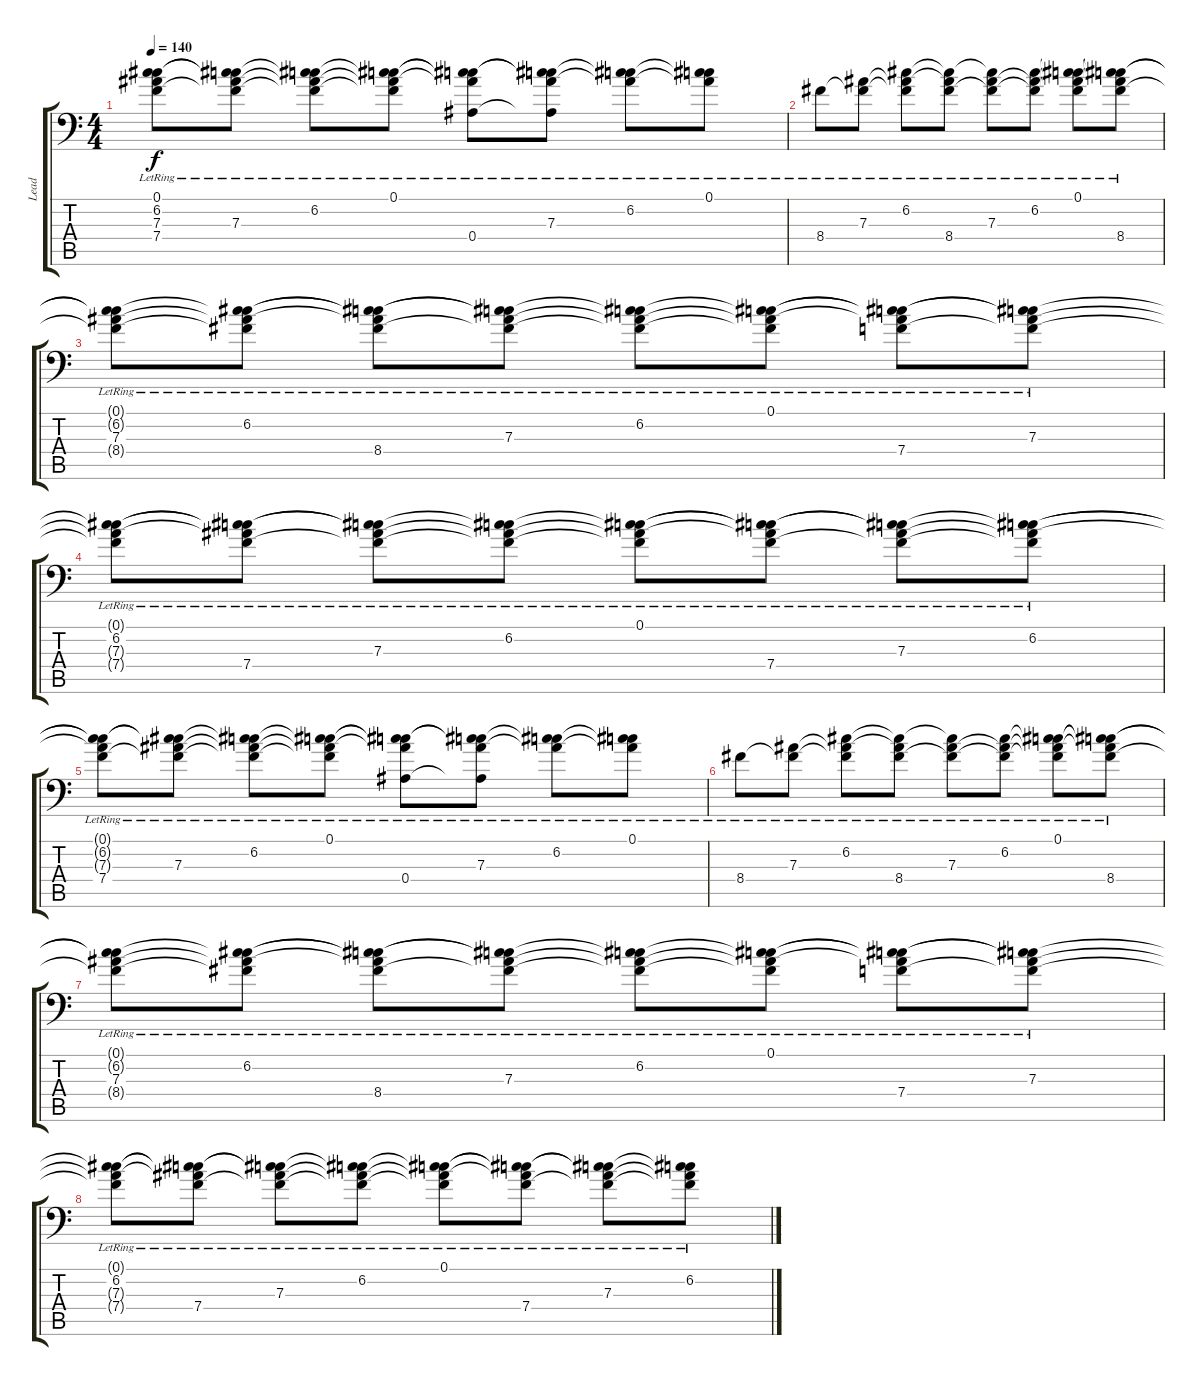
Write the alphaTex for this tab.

\track ("Lead" "Lead") {instrument distortionguitar}
\staff {score tabs}
\tuning (C4 G3 Eb3 Bb2 F2 Bb1) {hide}
\ts (4 4)
\tempo 140
\clef f4
\ks c
(0.1{lr t} 6.2{lr t} 7.3{lr t} 7.4{lr}).8{dy f} (0.1{lr t} 6.2{lr t} 7.3{lr} 7.4{lr t}).8 (0.1{lr t} 6.2{lr} 7.3{lr t} 7.4{lr t}).8 (0.1{lr} 6.2{lr t} 7.3{lr t} 7.4{lr t}).8 (0.1{lr t} 6.2{lr t} 7.3{lr t} 0.4{lr}).8 (0.1{lr t} 6.2{lr t} 7.3{lr} 0.4{lr t}).8 (0.1{lr t} 6.2{lr} 7.3{lr t}).8 (0.1{lr} 6.2{lr t} 7.3{lr t}).8 |
8.4{lr}.8 (7.3{lr} 8.4{lr t}).8 (6.2{lr} 7.3{lr t} 8.4{lr t}).8 (6.2{lr t} 7.3{lr t} 8.4{lr}).8 (6.2{lr t} 7.3{lr} 8.4{lr t}).8 (6.2{lr} 7.3{lr t} 8.4{lr t}).8 (0.1{lr} 6.2{lr t} 7.3{lr t} 8.4{lr t}).8 (0.1{lr t} 6.2{lr t} 7.3{lr t} 8.4{lr}).8 |
(0.1{lr t} 6.2{lr t} 7.3{lr} 8.4{lr t}).8 (0.1{lr t} 6.2{lr} 7.3{lr t} 8.4{lr t}).8 (0.1{lr t} 6.2{lr t} 7.3{lr t} 8.4{lr}).8 (0.1{lr t} 6.2{lr t} 7.3{lr} 8.4{lr t}).8 (0.1{lr t} 6.2{lr} 7.3{lr t} 8.4{lr t}).8 (0.1{lr} 6.2{lr t} 7.3{lr t} 8.4{lr t}).8 (0.1{lr t} 6.2{lr t} 7.3{lr t} 7.4{lr}).8 (0.1{lr t} 6.2{lr t} 7.3{lr} 7.4{lr t}).8 |
(0.1{lr t} 6.2{lr} 7.3{lr t} 7.4{lr t}).8 (0.1{lr t} 6.2{lr t} 7.3{lr t} 7.4{lr}).8 (0.1{lr t} 6.2{lr t} 7.3{lr} 7.4{lr t}).8 (0.1{lr t} 6.2{lr} 7.3{lr t} 7.4{lr t}).8 (0.1{lr} 6.2{lr t} 7.3{lr t} 7.4{lr t}).8 (0.1{lr t} 6.2{lr t} 7.3{lr t} 7.4{lr}).8 (0.1{lr t} 6.2{lr t} 7.3{lr} 7.4{lr t}).8 (0.1{lr t} 6.2{lr} 7.3{lr t} 7.4{lr t}).8 |
(0.1{lr t} 6.2{lr t} 7.3{lr t} 7.4{lr}).8 (0.1{lr t} 6.2{lr t} 7.3{lr} 7.4{lr t}).8 (0.1{lr t} 6.2{lr} 7.3{lr t} 7.4{lr t}).8 (0.1{lr} 6.2{lr t} 7.3{lr t} 7.4{lr t}).8 (0.1{lr t} 6.2{lr t} 7.3{lr t} 0.4{lr}).8 (0.1{lr t} 6.2{lr t} 7.3{lr} 0.4{lr t}).8 (0.1{lr t} 6.2{lr} 7.3{lr t}).8 (0.1{lr} 6.2{lr t} 7.3{lr t}).8 |
8.4{lr}.8 (7.3{lr} 8.4{lr t}).8 (6.2{lr} 7.3{lr t} 8.4{lr t}).8 (6.2{lr t} 7.3{lr t} 8.4{lr}).8 (6.2{lr t} 7.3{lr} 8.4{lr t}).8 (6.2{lr} 7.3{lr t} 8.4{lr t}).8 (0.1{lr} 6.2{lr t} 7.3{lr t} 8.4{lr t}).8 (0.1{lr t} 6.2{lr t} 7.3{lr t} 8.4{lr}).8 |
(0.1{lr t} 6.2{lr t} 7.3{lr} 8.4{lr t}).8 (0.1{lr t} 6.2{lr} 7.3{lr t} 8.4{lr t}).8 (0.1{lr t} 6.2{lr t} 7.3{lr t} 8.4{lr}).8 (0.1{lr t} 6.2{lr t} 7.3{lr} 8.4{lr t}).8 (0.1{lr t} 6.2{lr} 7.3{lr t} 8.4{lr t}).8 (0.1{lr} 6.2{lr t} 7.3{lr t} 8.4{lr t}).8 (0.1{lr t} 6.2{lr t} 7.3{lr t} 7.4{lr}).8 (0.1{lr t} 6.2{lr t} 7.3{lr} 7.4{lr t}).8 |
(0.1{lr t} 6.2{lr} 7.3{lr t} 7.4{lr t}).8 (0.1{lr t} 6.2{lr t} 7.3{lr t} 7.4{lr}).8 (0.1{lr t} 6.2{lr t} 7.3{lr} 7.4{lr t}).8 (0.1{lr t} 6.2{lr} 7.3{lr t} 7.4{lr t}).8 (0.1{lr} 6.2{lr t} 7.3{lr t} 7.4{lr t}).8 (0.1{lr t} 6.2{lr t} 7.3{lr t} 7.4{lr}).8 (0.1{lr t} 6.2{lr t} 7.3{lr} 7.4{lr t}).8 (0.1{lr t} 6.2{lr} 7.3{lr t} 7.4{lr t}).8
